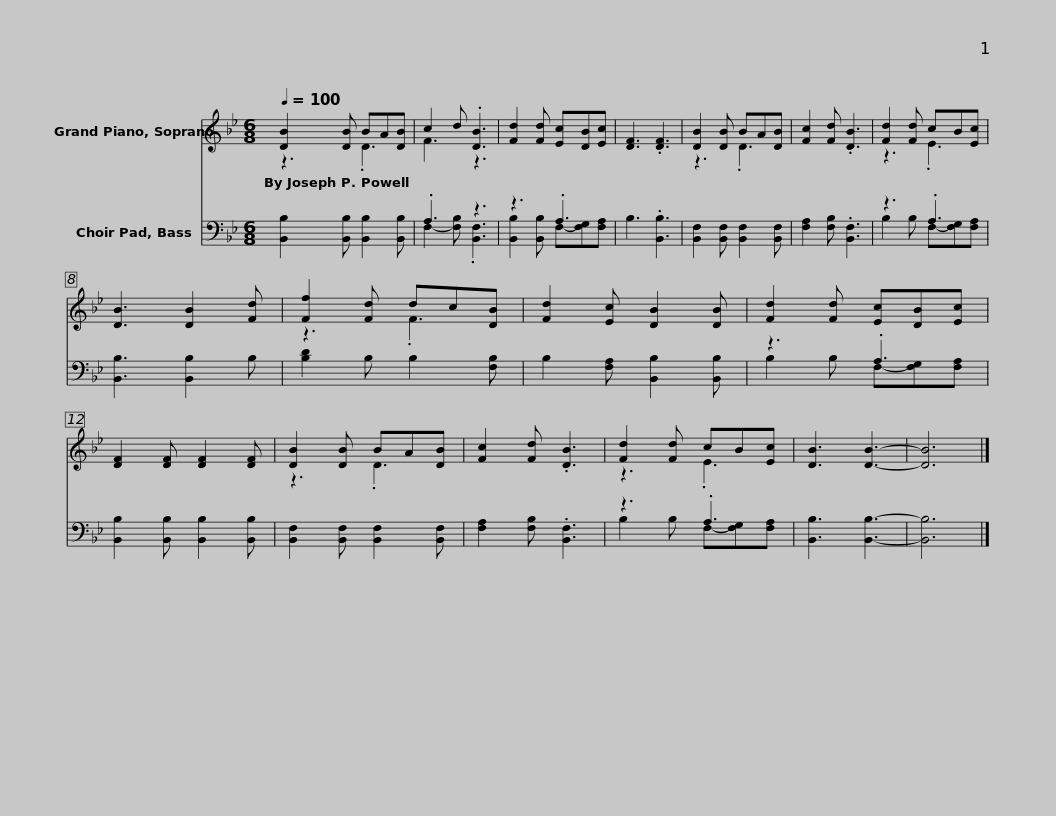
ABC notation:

X:1
%%score ( 1 2 ) ( 3 4 )
L:1/8
Q:1/4=100
M:6/8
I:linebreak $
K:Bb
V:1 treble
V:2 treble
V:3 bass
V:4 bass
V:1
 [DB]2 [DB] BA[DB] | c2 d .[DB]3 | [Fd]2 [Fd] [Ec][DB][Ec] | [DF]3 .[DF]3 | [DB]2 [DB] BA[DB] | %5
 [Fc]2 [Fd] .[DB]3 |$ [Fd]2 [Fd] cB[Ec] | [DB]3 [DB]2 [Fd] | [Ff]2 [Fd] dc[DB] | [Fd]2 [Ec] [DB]2 [DB] | %10
 [Fd]2 [Fd] [Ec][DB][Ec] | [DF]2 [DF] [DF]2 [DF] | [DB]2 [DB] BA[DB] | [Fc]2 [Fd] .[DB]3 |$ [Fd]2 [Fd] cB[Ec] | %15
 [DB]3 [DB]3- | [DB]6 |] %17
V:2
 z3 .D3 | F3 z3 | x6 | x6 | z3 .D3 | %5
 x6 |$ z3 .E3 | x6 | z3 .F3 | x6 | %10
 x6 | x6 | z3 .D3 | x6 |$ z3 .E3 | %15
 x6 | x6 |] %17
V:3
 [B,,B,]2 [B,,B,] [B,,B,]2 [B,,B,] | .A,3 z3 | z3 .A,3 | B,3 .[B,,B,]3 | [B,,F,]2 [B,,F,] [B,,F,]2 [B,,F,] | %5
 [F,A,]2 [F,B,] .[B,,F,]3 |$ z3 .A,3 | [B,,B,]3 [B,,B,]2 B, | [B,D]2 B, B,2 [F,B,] | B,2 [F,A,] [B,,B,]2 [B,,B,] | %10
 z3 .A,3 | [B,,B,]2 [B,,B,] [B,,B,]2 [B,,B,] | [B,,F,]2 [B,,F,] [B,,F,]2 [B,,F,] | [F,A,]2 [F,B,] .[B,,F,]3 |$ z3 .A,3 | %15
 [B,,B,]3 [B,,B,]3- | [B,,B,]6 |] %17
V:4
 x6 | F,2- [F,B,] .[B,,F,]3 | [B,,B,]2 [B,,B,] F,-[F,G,][F,A,] | x6 | x6 | %5
 x6 |$ B,2 B, F,-[F,G,][F,A,] | x6 | x6 | x6 | %10
 B,2 B, F,-[F,G,][F,A,] | x6 | x6 | x6 |$ B,2 B, F,-[F,G,][F,A,] | %15
 x6 | x6 |] %17
